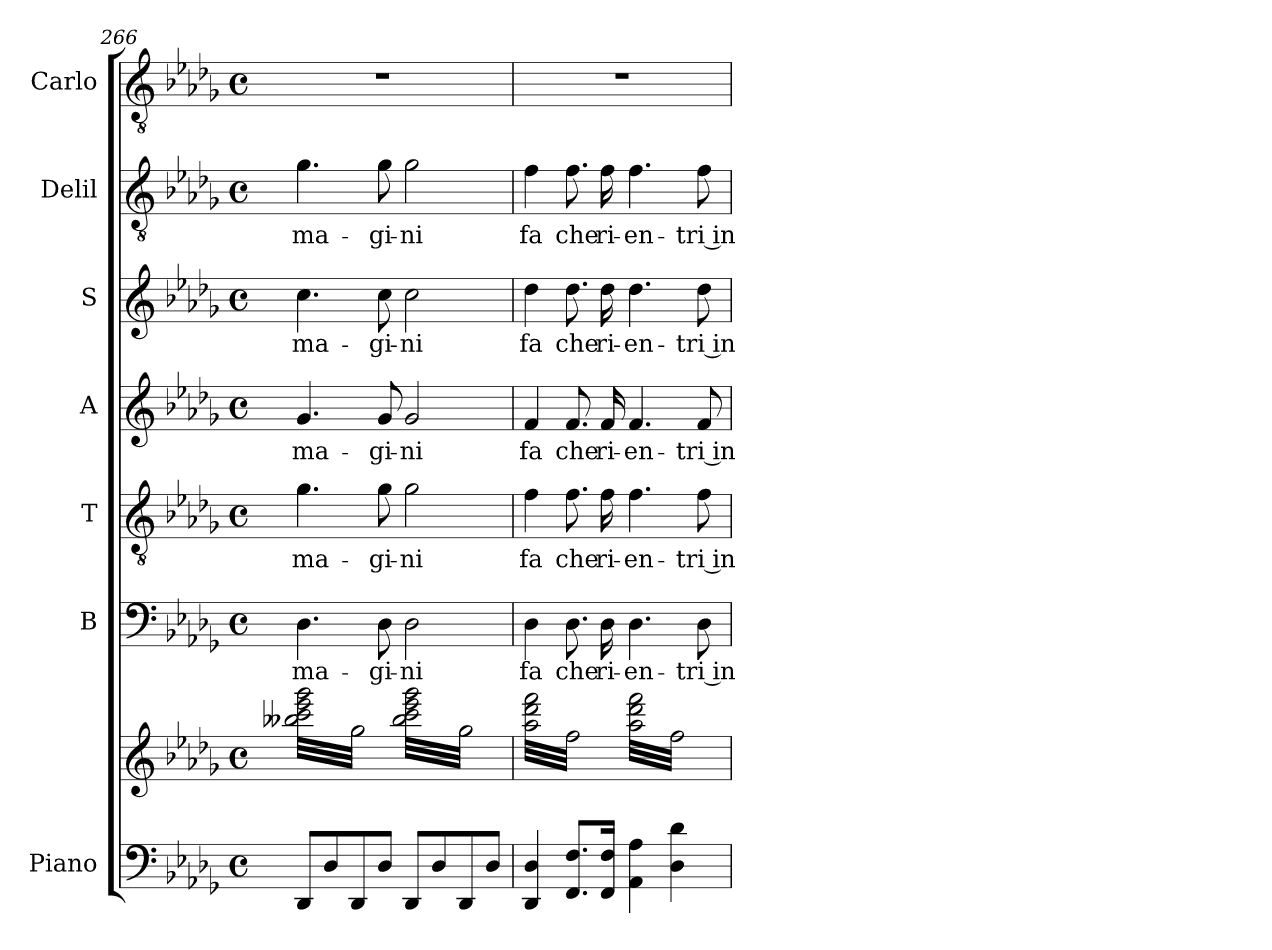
**kern	**kern	**kern	**text	**kern	**text	**kern	**text	**kern	**text	**kern	**text	**kern
*part7	*part7	*part6	*part6	*part5	*part5	*part4	*part4	*part3	*part3	*part2	*part2	*part1
*staff8	*staff7	*staff6	*staff6	*staff5	*staff5	*staff4	*staff4	*staff3	*staff3	*staff2	*staff2	*staff1
*I"Piano	*	*I"B	*	*I"T	*	*I"A	*	*I"S	*	*I"Delil	*	*I"Carlo
*I'Pno	*	*I'B	*	*I'T	*	*I'A	*	*I'S	*	*	*	*
*clefF4	*clefG2	*clefF4	*	*clefGv2	*	*clefG2	*	*clefG2	*	*clefGv2	*	*clefGv2
*k[b-e-a-d-g-]	*k[b-e-a-d-g-]	*k[b-e-a-d-g-]	*	*k[b-e-a-d-g-]	*	*k[b-e-a-d-g-]	*	*k[b-e-a-d-g-]	*	*k[b-e-a-d-g-]	*	*k[b-e-a-d-g-]
*M4/4	*M4/4	*M4/4	*	*M4/4	*	*M4/4	*	*M4/4	*	*M4/4	*	*M4/4
*met(c)	*met(c)	*met(c)	*	*met(c)	*	*met(c)	*	*met(c)	*	*met(c)	*	*met(c)
=266	=266	=266	=266	=266	=266	=266	=266	=266	=266	=266	=266	=266
*	*tremolo	*	*	*	*	*	*	*	*	*	*	*
8DD-/L	32bb--X\ 32ccc\ 32eee-\ 32ggg-\LLL	4.D-\	-ma-	4.g-\	-ma-	4.g-/	-ma-	4.cc\	-ma-	4.g-\	-ma-	1r
.	32gg-\	.	.	.	.	.	.	.	.	.	.	.
.	32bb--X\ 32ccc\ 32eee-\ 32ggg-\	.	.	.	.	.	.	.	.	.	.	.
.	32gg-\	.	.	.	.	.	.	.	.	.	.	.
8D-/	32bb--X\ 32ccc\ 32eee-\ 32ggg-\	.	.	.	.	.	.	.	.	.	.	.
.	32gg-\	.	.	.	.	.	.	.	.	.	.	.
.	32bb--X\ 32ccc\ 32eee-\ 32ggg-\	.	.	.	.	.	.	.	.	.	.	.
.	32gg-\	.	.	.	.	.	.	.	.	.	.	.
8DD-/	32bb--X\ 32ccc\ 32eee-\ 32ggg-\	.	.	.	.	.	.	.	.	.	.	.
.	32gg-\	.	.	.	.	.	.	.	.	.	.	.
.	32bb--X\ 32ccc\ 32eee-\ 32ggg-\	.	.	.	.	.	.	.	.	.	.	.
.	32gg-\	.	.	.	.	.	.	.	.	.	.	.
8D-/J	32bb--X\ 32ccc\ 32eee-\ 32ggg-\	8D-\	-gi-	8g-\	-gi-	8g-/	-gi-	8cc\	-gi-	8g-\	-gi-	.
.	32gg-\	.	.	.	.	.	.	.	.	.	.	.
.	32bb--X\ 32ccc\ 32eee-\ 32ggg-\	.	.	.	.	.	.	.	.	.	.	.
.	32gg-\JJJ	.	.	.	.	.	.	.	.	.	.	.
8DD-/L	32bb--\ 32ccc\ 32eee-\ 32ggg-\LLL	2D-\	-ni	2g-\	-ni	2g-/	-ni	2cc\	-ni	2g-\	-ni	.
.	32gg-\	.	.	.	.	.	.	.	.	.	.	.
.	32bb--\ 32ccc\ 32eee-\ 32ggg-\	.	.	.	.	.	.	.	.	.	.	.
.	32gg-\	.	.	.	.	.	.	.	.	.	.	.
8D-/	32bb--\ 32ccc\ 32eee-\ 32ggg-\	.	.	.	.	.	.	.	.	.	.	.
.	32gg-\	.	.	.	.	.	.	.	.	.	.	.
.	32bb--\ 32ccc\ 32eee-\ 32ggg-\	.	.	.	.	.	.	.	.	.	.	.
.	32gg-\	.	.	.	.	.	.	.	.	.	.	.
8DD-/	32bb--\ 32ccc\ 32eee-\ 32ggg-\	.	.	.	.	.	.	.	.	.	.	.
.	32gg-\	.	.	.	.	.	.	.	.	.	.	.
.	32bb--\ 32ccc\ 32eee-\ 32ggg-\	.	.	.	.	.	.	.	.	.	.	.
.	32gg-\	.	.	.	.	.	.	.	.	.	.	.
8D-/J	32bb--\ 32ccc\ 32eee-\ 32ggg-\	.	.	.	.	.	.	.	.	.	.	.
.	32gg-\	.	.	.	.	.	.	.	.	.	.	.
.	32bb--\ 32ccc\ 32eee-\ 32ggg-\	.	.	.	.	.	.	.	.	.	.	.
.	32gg-\JJJ	.	.	.	.	.	.	.	.	.	.	.
=267	=267	=267	=267	=267	=267	=267	=267	=267	=267	=267	=267	=267
4DD-/ 4D-/	32aa-\ 32ddd-\ 32fff\LLL	4D-\	fa	4f\	fa	4f/	fa	4dd-\	fa	4f\	fa	1r
.	32ff\	.	.	.	.	.	.	.	.	.	.	.
.	32aa-\ 32ddd-\ 32fff\	.	.	.	.	.	.	.	.	.	.	.
.	32ff\	.	.	.	.	.	.	.	.	.	.	.
.	32aa-\ 32ddd-\ 32fff\	.	.	.	.	.	.	.	.	.	.	.
.	32ff\	.	.	.	.	.	.	.	.	.	.	.
.	32aa-\ 32ddd-\ 32fff\	.	.	.	.	.	.	.	.	.	.	.
.	32ff\	.	.	.	.	.	.	.	.	.	.	.
8.FF/ 8.F/L	32aa-\ 32ddd-\ 32fff\	8.D-\	che	8.f\	che	8.f/	che	8.dd-\	che	8.f\	che	.
.	32ff\	.	.	.	.	.	.	.	.	.	.	.
.	32aa-\ 32ddd-\ 32fff\	.	.	.	.	.	.	.	.	.	.	.
.	32ff\	.	.	.	.	.	.	.	.	.	.	.
.	32aa-\ 32ddd-\ 32fff\	.	.	.	.	.	.	.	.	.	.	.
.	32ff\	.	.	.	.	.	.	.	.	.	.	.
16FF/ 16F/Jk	32aa-\ 32ddd-\ 32fff\	16D-\	ri-	16f\	ri-	16f/	ri-	16dd-\	ri-	16f\	ri-	.
.	32ff\JJJ	.	.	.	.	.	.	.	.	.	.	.
4AA-\ 4A-\	32aa-\ 32ddd-\ 32fff\LLL	4.D-\	-en-	4.f\	-en-	4.f/	-en-	4.dd-\	-en-	4.f\	-en-	.
.	32ff\	.	.	.	.	.	.	.	.	.	.	.
.	32aa-\ 32ddd-\ 32fff\	.	.	.	.	.	.	.	.	.	.	.
.	32ff\	.	.	.	.	.	.	.	.	.	.	.
.	32aa-\ 32ddd-\ 32fff\	.	.	.	.	.	.	.	.	.	.	.
.	32ff\	.	.	.	.	.	.	.	.	.	.	.
.	32aa-\ 32ddd-\ 32fff\	.	.	.	.	.	.	.	.	.	.	.
.	32ff\	.	.	.	.	.	.	.	.	.	.	.
4D-\ 4d-\	32aa-\ 32ddd-\ 32fff\	.	.	.	.	.	.	.	.	.	.	.
.	32ff\	.	.	.	.	.	.	.	.	.	.	.
.	32aa-\ 32ddd-\ 32fff\	.	.	.	.	.	.	.	.	.	.	.
.	32ff\	.	.	.	.	.	.	.	.	.	.	.
.	32aa-\ 32ddd-\ 32fff\	8D-\	-tri in	8f\	-tri in	8f/	-tri in	8dd-\	-tri in	8f\	-tri in	.
.	32ff\	.	.	.	.	.	.	.	.	.	.	.
.	32aa-\ 32ddd-\ 32fff\	.	.	.	.	.	.	.	.	.	.	.
.	32ff\JJJ	.	.	.	.	.	.	.	.	.	.	.
*	*Xtremolo	*	*	*	*	*	*	*	*	*	*	*
.	.	.	.	.	.	.	.	.	.	.	.	.
.	.	.	.	.	.	.	.	.	.	.	.	.
.	.	.	.	.	.	.	.	.	.	.	.	.
.	.	.	.	.	.	.	.	.	.	.	.	.
.	.	.	.	.	.	.	.	.	.	.	.	.
.	.	.	.	.	.	.	.	.	.	.	.	.
.	.	.	.	.	.	.	.	.	.	.	.	.
.	.	.	.	.	.	.	.	.	.	.	.	.
=	=	=	=	=	=	=	=	=	=	=	=	=
*-	*-	*-	*-	*-	*-	*-	*-	*-	*-	*-	*-	*-
